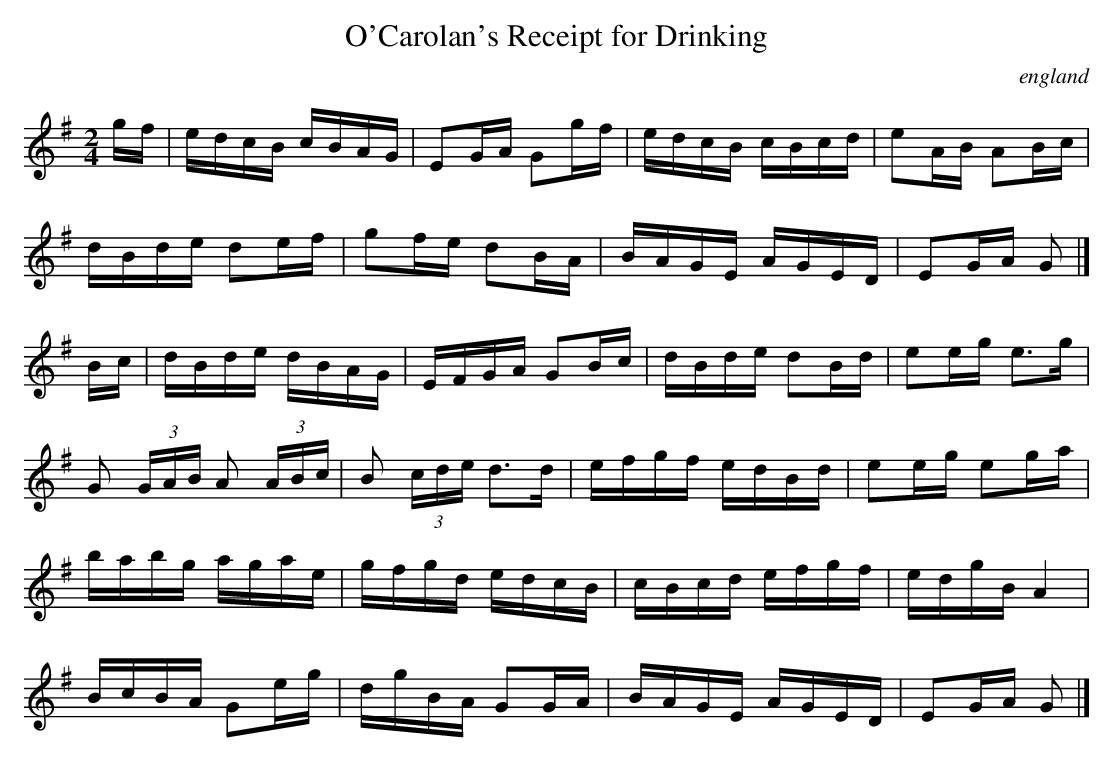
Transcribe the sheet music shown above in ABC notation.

X:1
T:O'Carolan's Receipt for Drinking
O:england
M:2/4
L:1/16
K:G Major
gf|edcB cBAG|E2GA G2gf|edcB cBcd|e2AB A2Bc|
dBde d2ef|g2fe d2BA|BAGE AGED|E2GA G2|]
Bc|dBde dBAG|EFGA G2Bc|dBde d2Bd|e2eg e3g|
G2 (3GAB A2 (3ABc|B2 (3cde d3d|efgf edBd|e2eg e2ga|
babg agae|gfgd edcB|cBcd efgf|edgB A4|
BcBA G2eg|dgBA G2GA|BAGE AGED|E2GA G2|]
